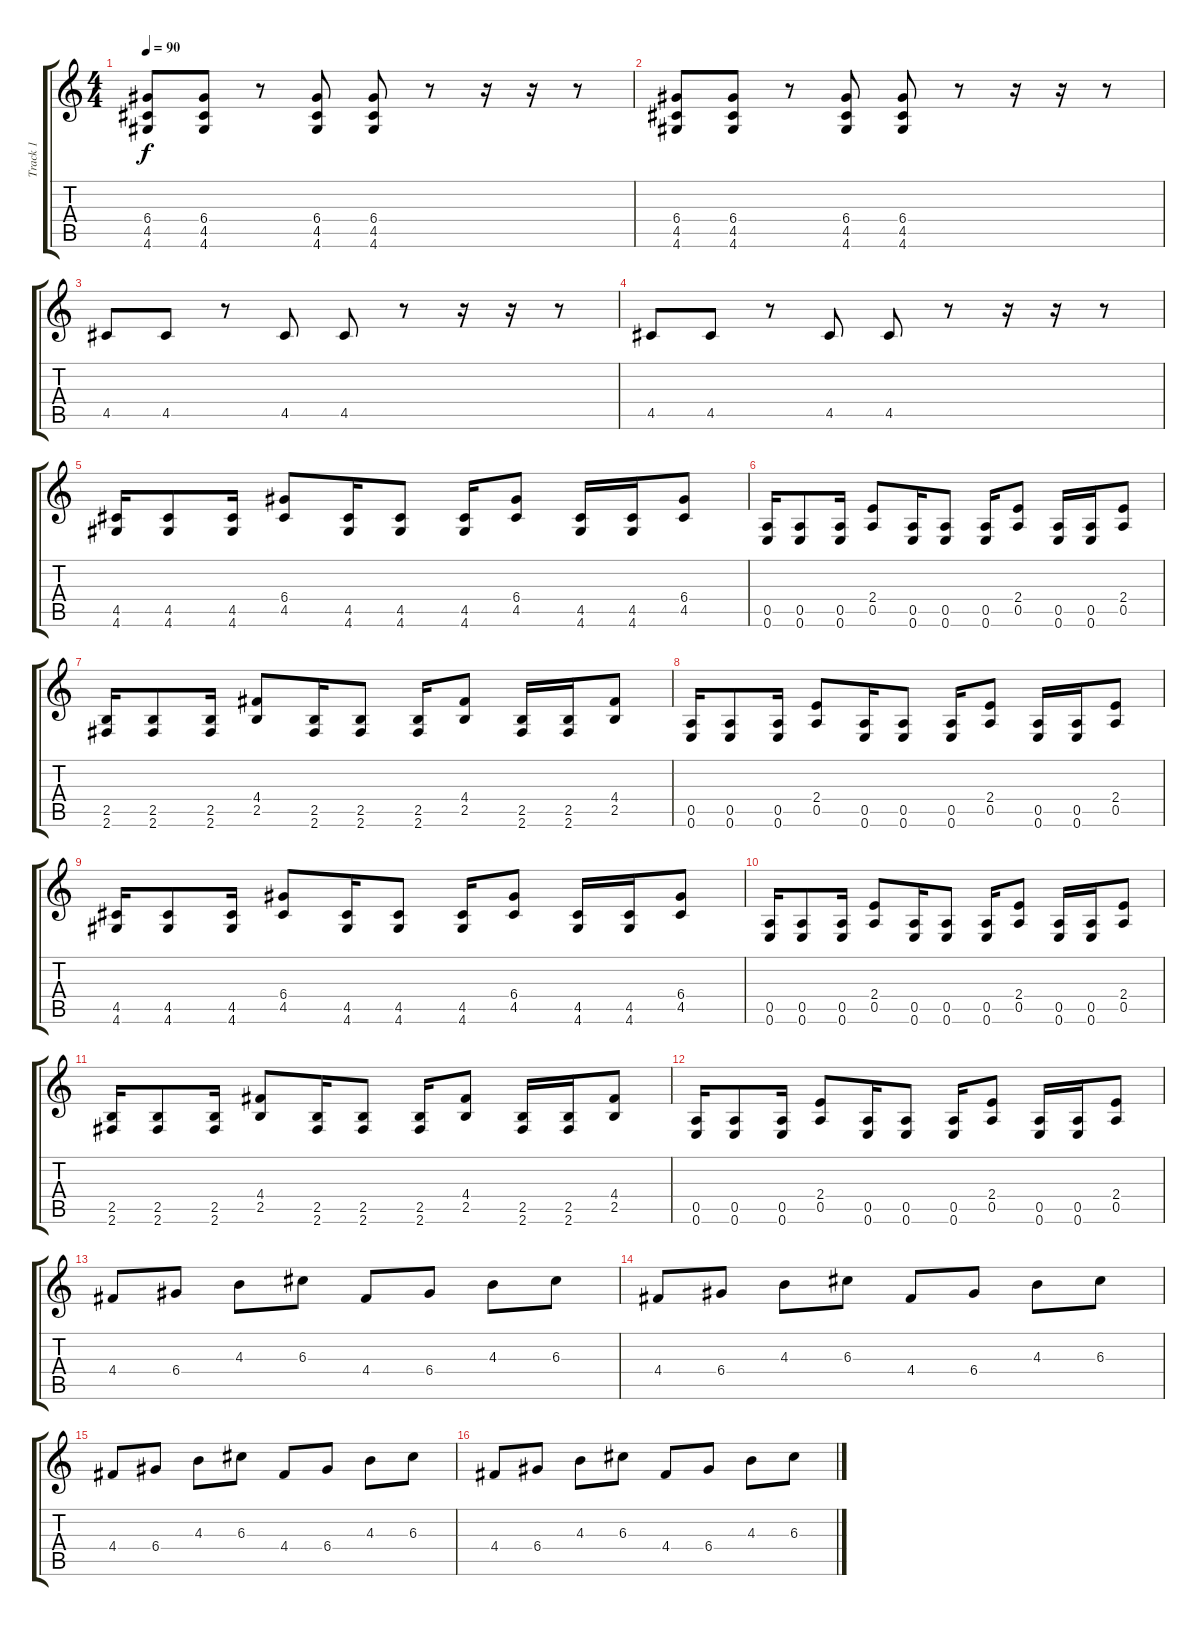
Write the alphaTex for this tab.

\track ("Track 1" "Track 1") {instrument acousticguitarsteel}
\staff {score tabs}
\tuning (E4 B3 G3 D3 A2 E2) {hide}
\ts (4 4)
\tempo 90
\clef g2
\ks c
(6.4 4.5 4.6).8{dy f} (6.4 4.5 4.6).8 r.8 (6.4 4.5 4.6).8 (6.4 4.5 4.6).8 r.8 r.16 r.16 r.8 |
(6.4 4.5 4.6).8 (6.4 4.5 4.6).8 r.8 (6.4 4.5 4.6).8 (6.4 4.5 4.6).8 r.8 r.16 r.16 r.8 |
4.5.8 4.5.8 r.8 4.5.8 4.5.8 r.8 r.16 r.16 r.8 |
4.5.8 4.5.8 r.8 4.5.8 4.5.8 r.8 r.16 r.16 r.8 |
(4.5 4.6).16 (4.5 4.6).8 (4.5 4.6).16 (6.4 4.5).8 (4.5 4.6).16 (4.5 4.6).8 (4.5 4.6).16 (6.4 4.5).8 (4.5 4.6).16 (4.5 4.6).16 (6.4 4.5).8 |
(0.5 0.6).16 (0.5 0.6).8 (0.5 0.6).16 (2.4 0.5).8 (0.5 0.6).16 (0.5 0.6).8 (0.5 0.6).16 (2.4 0.5).8 (0.5 0.6).16 (0.5 0.6).16 (2.4 0.5).8 |
(2.5 2.6).16 (2.5 2.6).8 (2.5 2.6).16 (4.4 2.5).8 (2.5 2.6).16 (2.5 2.6).8 (2.5 2.6).16 (4.4 2.5).8 (2.5 2.6).16 (2.5 2.6).16 (4.4 2.5).8 |
(0.5 0.6).16 (0.5 0.6).8 (0.5 0.6).16 (2.4 0.5).8 (0.5 0.6).16 (0.5 0.6).8 (0.5 0.6).16 (2.4 0.5).8 (0.5 0.6).16 (0.5 0.6).16 (2.4 0.5).8 |
(4.5 4.6).16 (4.5 4.6).8 (4.5 4.6).16 (6.4 4.5).8 (4.5 4.6).16 (4.5 4.6).8 (4.5 4.6).16 (6.4 4.5).8 (4.5 4.6).16 (4.5 4.6).16 (6.4 4.5).8 |
(0.5 0.6).16 (0.5 0.6).8 (0.5 0.6).16 (2.4 0.5).8 (0.5 0.6).16 (0.5 0.6).8 (0.5 0.6).16 (2.4 0.5).8 (0.5 0.6).16 (0.5 0.6).16 (2.4 0.5).8 |
(2.5 2.6).16 (2.5 2.6).8 (2.5 2.6).16 (4.4 2.5).8 (2.5 2.6).16 (2.5 2.6).8 (2.5 2.6).16 (4.4 2.5).8 (2.5 2.6).16 (2.5 2.6).16 (4.4 2.5).8 |
(0.5 0.6).16 (0.5 0.6).8 (0.5 0.6).16 (2.4 0.5).8 (0.5 0.6).16 (0.5 0.6).8 (0.5 0.6).16 (2.4 0.5).8 (0.5 0.6).16 (0.5 0.6).16 (2.4 0.5).8 |
4.4.8 6.4.8 4.3.8 6.3.8 4.4.8 6.4.8 4.3.8 6.3.8 |
4.4.8 6.4.8 4.3.8 6.3.8 4.4.8 6.4.8 4.3.8 6.3.8 |
4.4.8 6.4.8 4.3.8 6.3.8 4.4.8 6.4.8 4.3.8 6.3.8 |
4.4.8 6.4.8 4.3.8 6.3.8 4.4.8 6.4.8 4.3.8 6.3.8
